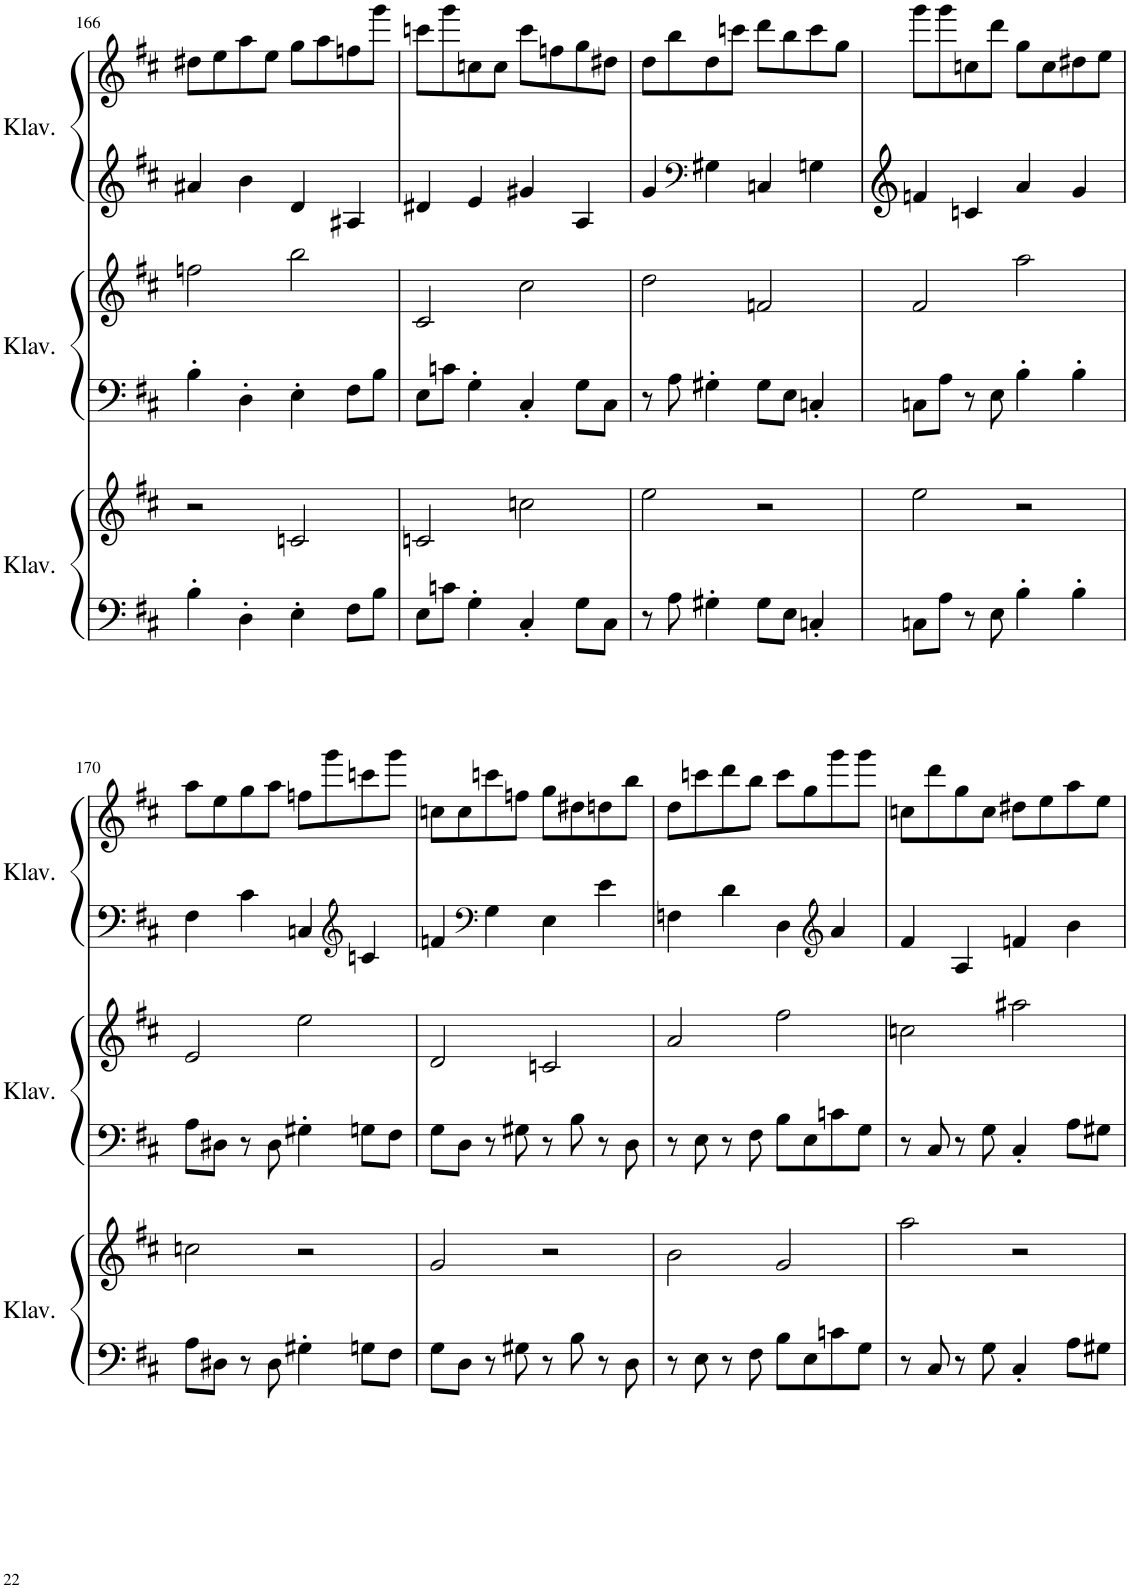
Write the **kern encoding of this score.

**kern	**kern	**kern	**kern	**kern	**kern
*part3	*part3	*part2	*part2	*part1	*part1
*staff6	*staff5	*staff4	*staff3	*staff2	*staff1
*I"Klavier	*	*I"Klavier	*	*I"Klavier	*
*I'Klav.	*	*I'Klav.	*	*I'Klav.	*
!!LO:PB:g=z
*clefG2	*clefG2	*clefG2	*clefG2	*clefG2	*clefG2
*k[f#c#]	*k[f#c#]	*k[f#c#]	*k[f#c#]	*k[f#c#]	*k[f#c#]
*M4/4	*M4/4	*M4/4	*M4/4	*M4/4	*M4/4
=166	=166	=166	=166	=166	=166
4B'\	2r	4B'\	2ffn\	4a#X/	8dd#X\L
.	.	.	.	.	8ee\
4D'\	.	4D'\	.	4b\	8aa\
.	.	.	.	.	8ee\J
4E'\	2cn/	4E'\	2bb\	4d/	8gg\L
.	.	.	.	.	8aa\
8F#\L	.	8F#\L	.	4A#X/	8ffn\
8B\J	.	8B\J	.	.	8ggg\J
=167	=167	=167	=167	=167	=167
8E\L	2cn/	8E\L	2c#/	4d#X/	8cccn\L
8cn\J	.	8cn\J	.	.	8ggg\
4G'\	.	4G'\	.	4e/	8ccn\
.	.	.	.	.	8cc\J
4C#'/	2ccn\	4C#'/	2cc#\	4g#X/	8ccc\L
.	.	.	.	.	8ffn\
8G\L	.	8G\L	.	4A/	8gg\
8C#\J	.	8C#\J	.	.	8dd#X\J
=168	=168	=168	=168	=168	=168
8r	2ee\	8r	2dd\	4g/	8dd\L
8A\	.	8A\	.	.	8bb\
*	*	*	*	*clefF4	*
4G#X'\	.	4G#X'\	.	4G#X\	8dd\
.	.	.	.	.	8cccn\J
8G#\L	2r	8G#\L	2fn/	4Cn/	8ddd\L
8E\J	.	8E\J	.	.	8bb\
4Cn'/	.	4Cn'/	.	4Gn\	8ccc\
.	.	.	.	.	8gg\J
=169	=169	=169	=169	=169	=169
8Cn\L	2ee\	8Cn\L	2f#/	4fn/	8ggg\L
8A\J	.	8A\J	.	.	8ggg\
8r	.	8r	.	4cn/	8ccn\
8E\	.	8E\	.	.	8ddd\J
4B'\	2r	4B'\	2aa\	4a/	8gg\L
.	.	.	.	.	8cc\
4B'\	.	4B'\	.	4g/	8dd#X\
.	.	.	.	.	8ee\J
!!LO:LB:g=z
=170	=170	=170	=170	=170	=170
8A\L	2ccn\	8A\L	2e/	4F#\	8aa\L
8D#X\J	.	8D#X\J	.	.	8ee\
8r	.	8r	.	4c#\	8gg\
8D#\	.	8D#\	.	.	8aa\J
4G#X'\	2r	4G#X'\	2ee\	4Cn/	8ffn\L
.	.	.	.	.	8ggg\
*	*	*	*	*clefG2	*
8Gn\L	.	8Gn\L	.	4cn/	8cccn\
8F#\J	.	8F#\J	.	.	8ggg\J
=171	=171	=171	=171	=171	=171
8G\L	2g/	8G\L	2d/	4fn/	8ccn\L
8D\J	.	8D\J	.	.	8cc\
*	*	*	*	*clefF4	*
8r	.	8r	.	4G\	8cccn\
8G#X\	.	8G#X\	.	.	8ffn\J
8r	2r	8r	2cn/	4E\	8gg\L
8B\	.	8B\	.	.	8dd#X\
8r	.	8r	.	4e\	8ddn\
8D\	.	8D\	.	.	8bb\J
=172	=172	=172	=172	=172	=172
8r	2b\	8r	2a/	4Fn\	8dd\L
8E\	.	8E\	.	.	8cccn\
8r	.	8r	.	4d\	8ddd\
8F#\	.	8F#\	.	.	8bb\J
8B\L	2g/	8B\L	2ff#\	4D\	8ccc\L
8E\	.	8E\	.	.	8gg\
*	*	*	*	*clefG2	*
8cn\	.	8cn\	.	4a/	8ggg\
8G\J	.	8G\J	.	.	8ggg\J
=173	=173	=173	=173	=173	=173
8r	2aa\	8r	2ccn\	4f#/	8ccn\L
8C#/	.	8C#/	.	.	8ddd\
8r	.	8r	.	4A/	8gg\
8G\	.	8G\	.	.	8cc\J
4C#'/	2r	4C#'/	2aa#X\	4fn/	8dd#X\L
.	.	.	.	.	8ee\
8A\L	.	8A\L	.	4b\	8aa\
8G#X\J	.	8G#X\J	.	.	8ee\J
=	=	=	=	=	=
*-	*-	*-	*-	*-	*-
